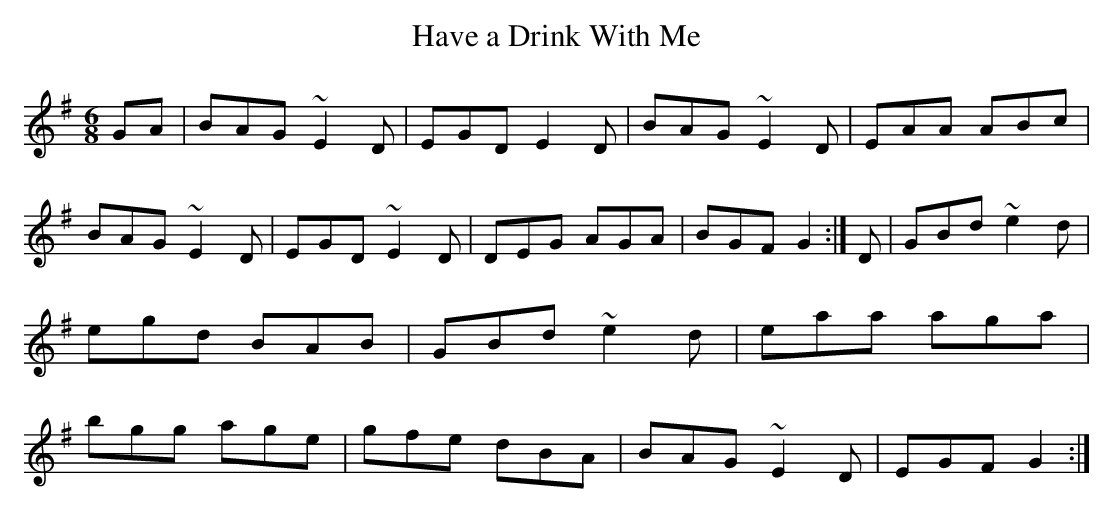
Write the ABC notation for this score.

X:1
T:Have a Drink With Me
E:8
M:6/8
K:G
GA|BAG ~E2D|EGD E2D|BAG ~E2D|EAA ABc|\
BAG ~E2D|EGD ~E2D|DEG AGA|BGF G2:|\
D|GBd ~e2d|egd BAB|GBd ~e2d|eaa aga|\
bgg age|gfe dBA|BAG ~E2D|EGF G2:|**
\vfill\eject
